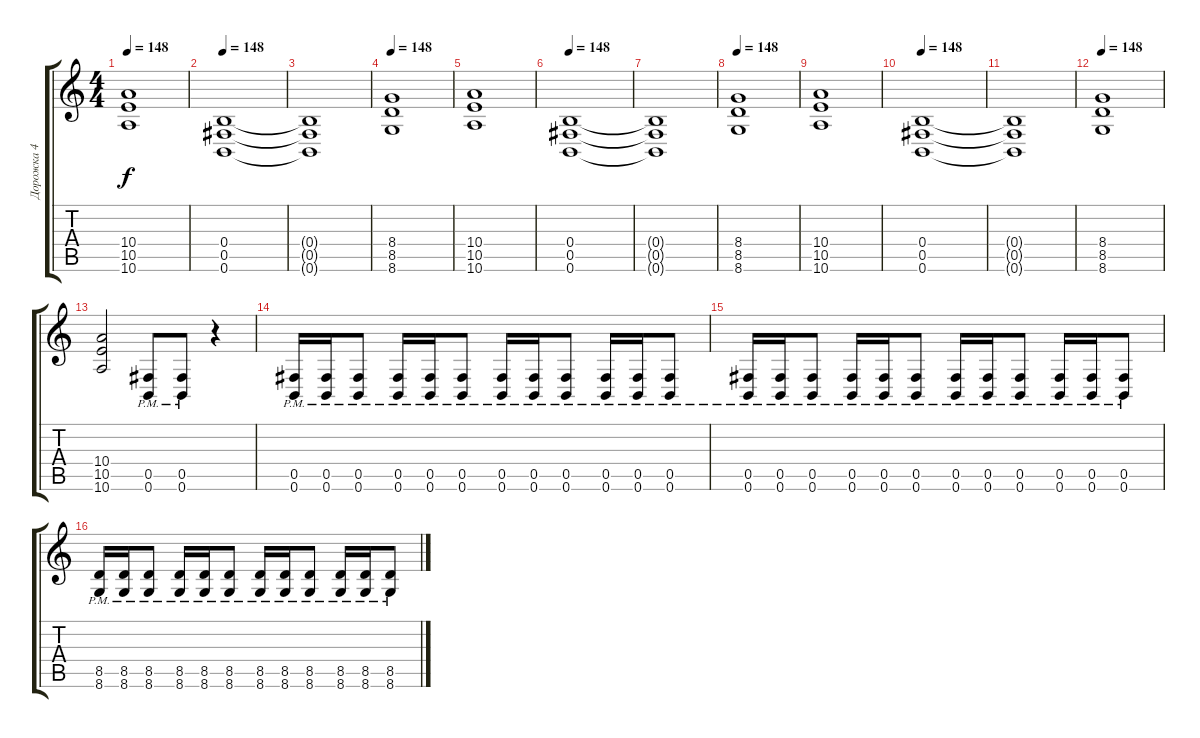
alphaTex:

\track ("Дорожка 4" "Дорожка 4") {instrument distortionguitar}
\staff {score tabs}
\tuning (Db4 Ab3 E3 B2 Gb2 B1) {hide}
\ts (4 4)
\tempo 148
\clef g2
\ks c
(10.4 10.5 10.6).1{dy f} |
\tempo 148
(0.4 0.5 0.6).1 |
(0.4{t} 0.5{t} 0.6{t}).1 |
\tempo 148
(8.4 8.5 8.6).1 |
(10.4 10.5 10.6).1 |
\tempo 148
(0.4 0.5 0.6).1 |
(0.4{t} 0.5{t} 0.6{t}).1 |
\tempo 148
(8.4 8.5 8.6).1 |
(10.4 10.5 10.6).1 |
\tempo 148
(0.4 0.5 0.6).1 |
(0.4{t} 0.5{t} 0.6{t}).1 |
\tempo 148
(8.4 8.5 8.6).1 |
(10.4 10.5 10.6).2 (0.5{pm} 0.6{pm}).8 (0.5{pm} 0.6{pm}).8 r.4 |
(0.5{pm} 0.6{pm}).16 (0.5{pm} 0.6{pm}).16 (0.5{pm} 0.6{pm}).8 (0.5{pm} 0.6{pm}).16 (0.5{pm} 0.6{pm}).16 (0.5{pm} 0.6{pm}).8 (0.5{pm} 0.6{pm}).16 (0.5{pm} 0.6{pm}).16 (0.5{pm} 0.6{pm}).8 (0.5{pm} 0.6{pm}).16 (0.5{pm} 0.6{pm}).16 (0.5{pm} 0.6{pm}).8 |
(0.5{pm} 0.6{pm}).16 (0.5{pm} 0.6{pm}).16 (0.5{pm} 0.6{pm}).8 (0.5{pm} 0.6{pm}).16 (0.5{pm} 0.6{pm}).16 (0.5{pm} 0.6{pm}).8 (0.5{pm} 0.6{pm}).16 (0.5{pm} 0.6{pm}).16 (0.5{pm} 0.6{pm}).8 (0.5{pm} 0.6{pm}).16 (0.5{pm} 0.6{pm}).16 (0.5{pm} 0.6{pm}).8 |
(8.5{pm} 8.6{pm}).16 (8.5{pm} 8.6{pm}).16 (8.5{pm} 8.6{pm}).8 (8.5{pm} 8.6{pm}).16 (8.5{pm} 8.6{pm}).16 (8.5{pm} 8.6{pm}).8 (8.5{pm} 8.6{pm}).16 (8.5{pm} 8.6{pm}).16 (8.5{pm} 8.6{pm}).8 (8.5{pm} 8.6{pm}).16 (8.5{pm} 8.6{pm}).16 (8.5{pm} 8.6{pm}).8
